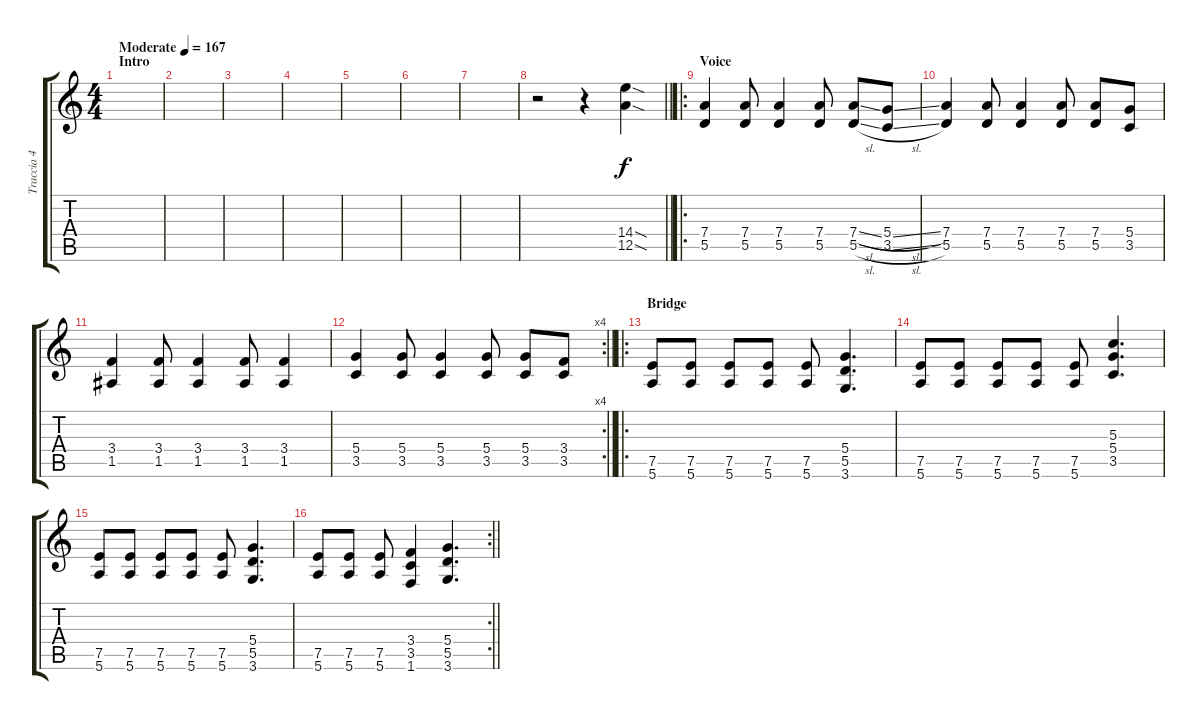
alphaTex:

\track ("Traccia 4" "Traccia 4") {instrument overdrivenguitar}
\staff {score tabs}
\tuning (E4 B3 G3 D3 A2 E2) {hide}
\ts (4 4)
\section ("" "Intro")
\tempo (167 "Moderate")
\clef g2
\ks c
|
|
|
|
|
|
|
\barLineRight lightlight
r.2 r.4 (14.4{sod} 12.5{sod}).4 |
\ro
\section ("" "Voice")
(7.4 5.5).4 (7.4 5.5).8 (7.4 5.5).4 (7.4 5.5).8 (7.4{sl} 5.5{sl}).8 (5.4{sl} 3.5{sl}).8 |
(7.4 5.5).4 (7.4 5.5).8 (7.4 5.5).4 (7.4 5.5).8 (7.4 5.5).8 (5.4 3.5).8 |
(3.4 1.5).4 (3.4 1.5).8 (3.4 1.5).4 (3.4 1.5).8 (3.4 1.5).4 |
\rc 4
\barLineRight lightlight
(5.4 3.5).4 (5.4 3.5).8 (5.4 3.5).4 (5.4 3.5).8 (5.4 3.5).8 (3.4 3.5).8 |
\ro
\section ("" "Bridge")
(7.5 5.6).8 (7.5 5.6).8 (7.5 5.6).8 (7.5 5.6).8 (7.5 5.6).8 (5.4 5.5 3.6).4{d} |
(7.5 5.6).8 (7.5 5.6).8 (7.5 5.6).8 (7.5 5.6).8 (7.5 5.6).8 (5.3 5.4 3.5).4{d} |
(7.5 5.6).8 (7.5 5.6).8 (7.5 5.6).8 (7.5 5.6).8 (7.5 5.6).8 (5.4 5.5 3.6).4{d} |
\rc 2
\barLineRight lightlight
(7.5 5.6).8 (7.5 5.6).8 (7.5 5.6).8 (3.4 3.5 1.6).4 (5.4 5.5 3.6).4{d}
